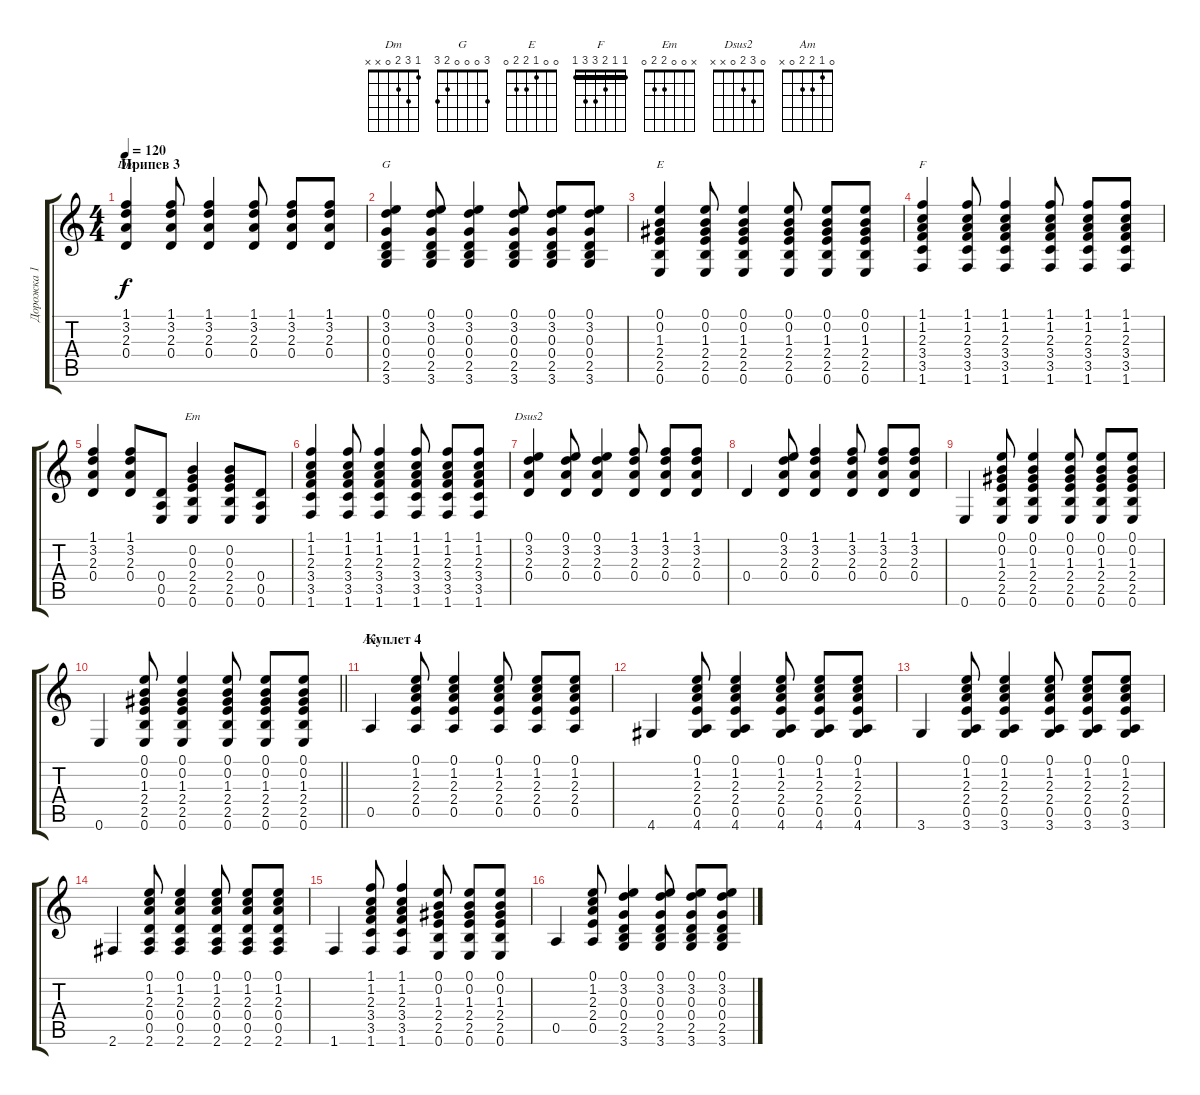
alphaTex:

\track ("Дорожка 1" "Дорожка 1") {instrument acousticguitarsteel}
\staff {score tabs}
\tuning (E4 B3 G3 D3 A2 E2) {hide}
\chord ("Dm" 1 3 2 0 x x)
\chord ("G" 3 0 0 0 2 3)
\chord ("E" 0 0 1 2 2 0)
\chord ("F" 1 1 2 3 3 1) {barre 1}
\chord ("Em" x 0 0 2 2 0)
\chord ("Dsus2" 0 3 2 0 x x)
\chord ("Am" 0 1 2 2 0 x)
\ts (4 4)
\section ("" "Припев 3")
\tempo 120
\clef g2
\ks c
(1.1 3.2 2.3 0.4).4{ch "Dm" dy f} (1.1 3.2 2.3 0.4).8 (1.1 3.2 2.3 0.4).4 (1.1 3.2 2.3 0.4).8 (1.1 3.2 2.3 0.4).8 (1.1 3.2 2.3 0.4).8 |
(0.1 3.2 0.3 0.4 2.5 3.6).4{ch "G"} (0.1 3.2 0.3 0.4 2.5 3.6).8 (0.1 3.2 0.3 0.4 2.5 3.6).4 (0.1 3.2 0.3 0.4 2.5 3.6).8 (0.1 3.2 0.3 0.4 2.5 3.6).8 (0.1 3.2 0.3 0.4 2.5 3.6).8 |
(0.1 0.2 1.3 2.4 2.5 0.6).4{ch "E"} (0.1 0.2 1.3 2.4 2.5 0.6).8 (0.1 0.2 1.3 2.4 2.5 0.6).4 (0.1 0.2 1.3 2.4 2.5 0.6).8 (0.1 0.2 1.3 2.4 2.5 0.6).8 (0.1 0.2 1.3 2.4 2.5 0.6).8 |
(1.1 1.2 2.3 3.4 3.5 1.6).4{ch "F"} (1.1 1.2 2.3 3.4 3.5 1.6).8 (1.1 1.2 2.3 3.4 3.5 1.6).4 (1.1 1.2 2.3 3.4 3.5 1.6).8 (1.1 1.2 2.3 3.4 3.5 1.6).8 (1.1 1.2 2.3 3.4 3.5 1.6).8 |
(1.1 3.2 2.3 0.4).4 (1.1 3.2 2.3 0.4).8 (0.4 0.5 0.6).8 (0.2 0.3 2.4 2.5 0.6).4{ch "Em"} (0.2 0.3 2.4 2.5 0.6).8 (0.4 0.5 0.6).8 |
(1.1 1.2 2.3 3.4 3.5 1.6).4 (1.1 1.2 2.3 3.4 3.5 1.6).8 (1.1 1.2 2.3 3.4 3.5 1.6).4 (1.1 1.2 2.3 3.4 3.5 1.6).8 (1.1 1.2 2.3 3.4 3.5 1.6).8 (1.1 1.2 2.3 3.4 3.5 1.6).8 |
(0.1 3.2 2.3 0.4).4{ch "Dsus2"} (0.1 3.2 2.3 0.4).8 (0.1 3.2 2.3 0.4).4 (1.1 3.2 2.3 0.4).8 (1.1 3.2 2.3 0.4).8 (1.1 3.2 2.3 0.4).8 |
0.4.4 (0.1 3.2 2.3 0.4).8 (1.1 3.2 2.3 0.4).4 (1.1 3.2 2.3 0.4).8 (1.1 3.2 2.3 0.4).8 (1.1 3.2 2.3 0.4).8 |
0.6.4 (0.1 0.2 1.3 2.4 2.5 0.6).8 (0.1 0.2 1.3 2.4 2.5 0.6).4 (0.1 0.2 1.3 2.4 2.5 0.6).8 (0.1 0.2 1.3 2.4 2.5 0.6).8 (0.1 0.2 1.3 2.4 2.5 0.6).8 |
\barLineRight lightlight
0.6.4 (0.1 0.2 1.3 2.4 2.5 0.6).8 (0.1 0.2 1.3 2.4 2.5 0.6).4 (0.1 0.2 1.3 2.4 2.5 0.6).8 (0.1 0.2 1.3 2.4 2.5 0.6).8 (0.1 0.2 1.3 2.4 2.5 0.6).8 |
\section ("" "Куплет 4")
0.5.4{ch "Am"} (0.1 1.2 2.3 2.4 0.5).8 (0.1 1.2 2.3 2.4 0.5).4 (0.1 1.2 2.3 2.4 0.5).8 (0.1 1.2 2.3 2.4 0.5).8 (0.1 1.2 2.3 2.4 0.5).8 |
4.6.4 (0.1 1.2 2.3 2.4 0.5 4.6).8 (0.1 1.2 2.3 2.4 0.5 4.6).4 (0.1 1.2 2.3 2.4 0.5 4.6).8 (0.1 1.2 2.3 2.4 0.5 4.6).8 (0.1 1.2 2.3 2.4 0.5 4.6).8 |
3.6.4 (0.1 1.2 2.3 2.4 0.5 3.6).8 (0.1 1.2 2.3 2.4 0.5 3.6).4 (0.1 1.2 2.3 2.4 0.5 3.6).8 (0.1 1.2 2.3 2.4 0.5 3.6).8 (0.1 1.2 2.3 2.4 0.5 3.6).8 |
2.6.4 (0.1 1.2 2.3 0.4 0.5 2.6).8 (0.1 1.2 2.3 0.4 0.5 2.6).4 (0.1 1.2 2.3 0.4 0.5 2.6).8 (0.1 1.2 2.3 0.4 0.5 2.6).8 (0.1 1.2 2.3 0.4 0.5 2.6).8 |
1.6.4 (1.1 1.2 2.3 3.4 3.5 1.6).8 (1.1 1.2 2.3 3.4 3.5 1.6).4 (0.1 0.2 1.3 2.4 2.5 0.6).8 (0.1 0.2 1.3 2.4 2.5 0.6).8 (0.1 0.2 1.3 2.4 2.5 0.6).8 |
0.5.4 (0.1 1.2 2.3 2.4 0.5).8 (0.1 3.2 0.3 0.4 2.5 3.6).4 (0.1 3.2 0.3 0.4 2.5 3.6).8 (0.1 3.2 0.3 0.4 2.5 3.6).8 (0.1 3.2 0.3 0.4 2.5 3.6).8
